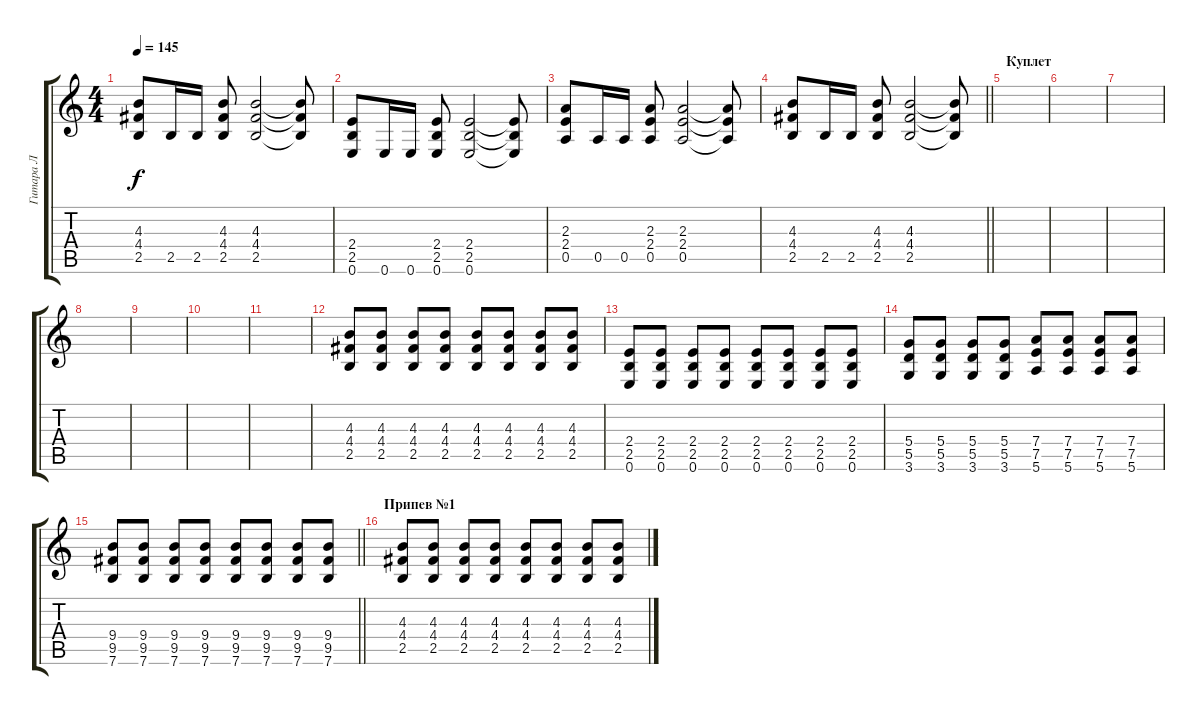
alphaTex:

\track ("Гитара Л" "Гитара Л") {instrument distortionguitar}
\staff {score tabs}
\tuning (E4 B3 G3 D3 A2 E2) {hide}
\ts (4 4)
\tempo 145
\clef g2
\ks c
(4.3 4.4 2.5).8{dy f} 2.5.16 2.5.16 (4.3 4.4 2.5).8 (4.3 4.4 2.5).2 (4.3{t} 4.4{t} 2.5{t}).8 |
(2.4 2.5 0.6).8 0.6.16 0.6.16 (2.4 2.5 0.6).8 (2.4 2.5 0.6).2 (2.4{t} 2.5{t} 0.6{t}).8 |
(2.3 2.4 0.5).8 0.5.16 0.5.16 (2.3 2.4 0.5).8 (2.3 2.4 0.5).2 (2.3{t} 2.4{t} 0.5{t}).8 |
\barLineRight lightlight
(4.3 4.4 2.5).8 2.5.16 2.5.16 (4.3 4.4 2.5).8 (4.3 4.4 2.5).2 (4.3{t} 4.4{t} 2.5{t}).8 |
\section ("" "Куплет")
|
|
|
|
|
|
|
(4.3 4.4 2.5).8{volume 13} (4.3 4.4 2.5).8 (4.3 4.4 2.5).8 (4.3 4.4 2.5).8 (4.3 4.4 2.5).8 (4.3 4.4 2.5).8 (4.3 4.4 2.5).8 (4.3 4.4 2.5).8 |
(2.4 2.5 0.6).8 (2.4 2.5 0.6).8 (2.4 2.5 0.6).8 (2.4 2.5 0.6).8 (2.4 2.5 0.6).8 (2.4 2.5 0.6).8 (2.4 2.5 0.6).8 (2.4 2.5 0.6).8 |
(5.4 5.5 3.6).8 (5.4 5.5 3.6).8 (5.4 5.5 3.6).8 (5.4 5.5 3.6).8 (7.4 7.5 5.6).8 (7.4 7.5 5.6).8 (7.4 7.5 5.6).8 (7.4 7.5 5.6).8 |
\barLineRight lightlight
(9.4 9.5 7.6).8 (9.4 9.5 7.6).8 (9.4 9.5 7.6).8 (9.4 9.5 7.6).8 (9.4 9.5 7.6).8 (9.4 9.5 7.6).8 (9.4 9.5 7.6).8 (9.4 9.5 7.6).8 |
\section ("" "Припев №1")
(4.3 4.4 2.5).8 (4.3 4.4 2.5).8 (4.3 4.4 2.5).8 (4.3 4.4 2.5).8 (4.3 4.4 2.5).8 (4.3 4.4 2.5).8 (4.3 4.4 2.5).8 (4.3 4.4 2.5).8
